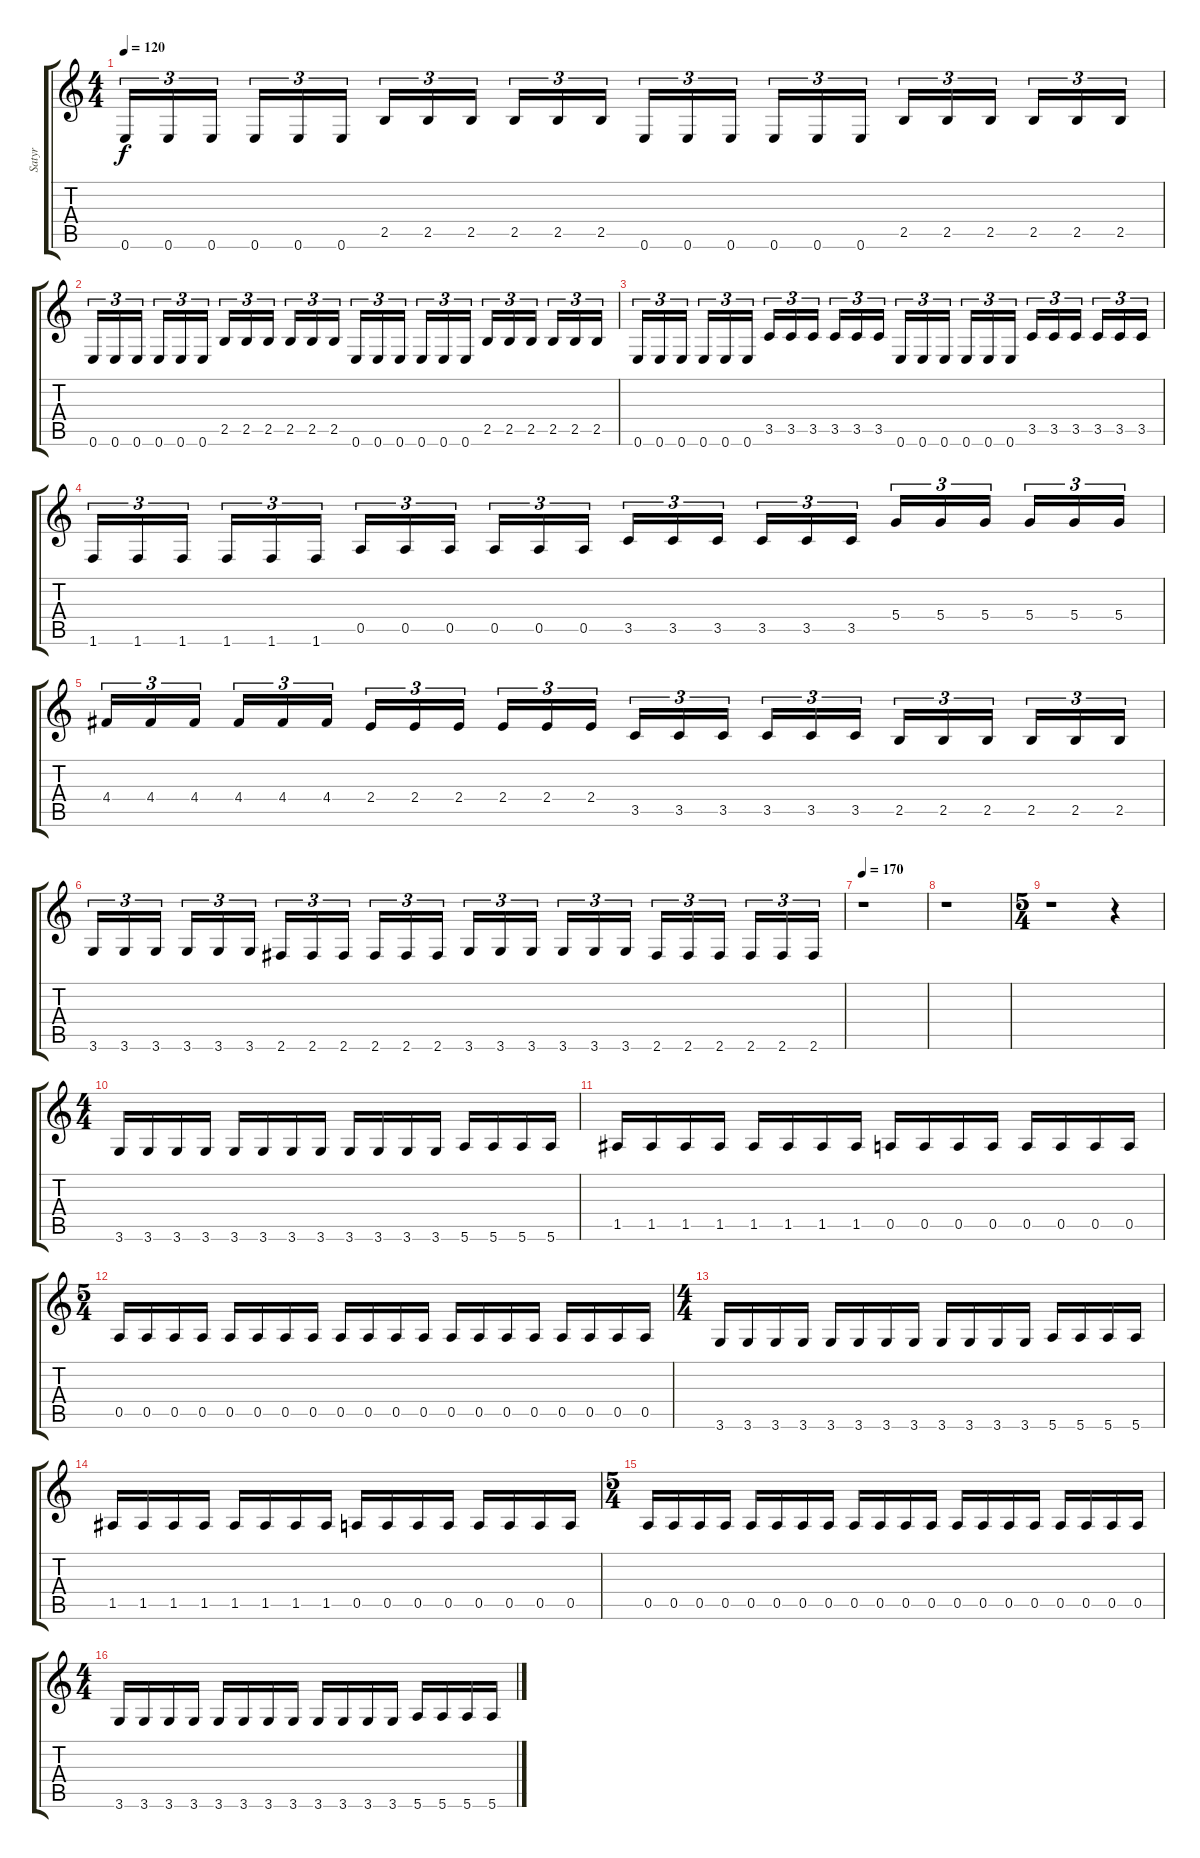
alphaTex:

\track ("Satyr" "Satyr") {instrument overdrivenguitar}
\staff {score tabs}
\tuning (E4 B3 G3 D3 A2 E2) {hide}
\ts (4 4)
\tempo 120
\clef g2
\ks c
0.6.16{tu (3 2) dy f} 0.6.16{tu (3 2)} 0.6.16{tu (3 2)} 0.6.16{tu (3 2)} 0.6.16{tu (3 2)} 0.6.16{tu (3 2)} 2.5.16{tu (3 2)} 2.5.16{tu (3 2)} 2.5.16{tu (3 2)} 2.5.16{tu (3 2)} 2.5.16{tu (3 2)} 2.5.16{tu (3 2)} 0.6.16{tu (3 2)} 0.6.16{tu (3 2)} 0.6.16{tu (3 2)} 0.6.16{tu (3 2)} 0.6.16{tu (3 2)} 0.6.16{tu (3 2)} 2.5.16{tu (3 2)} 2.5.16{tu (3 2)} 2.5.16{tu (3 2)} 2.5.16{tu (3 2)} 2.5.16{tu (3 2)} 2.5.16{tu (3 2)} |
0.6.16{tu (3 2)} 0.6.16{tu (3 2)} 0.6.16{tu (3 2)} 0.6.16{tu (3 2)} 0.6.16{tu (3 2)} 0.6.16{tu (3 2)} 2.5.16{tu (3 2)} 2.5.16{tu (3 2)} 2.5.16{tu (3 2)} 2.5.16{tu (3 2)} 2.5.16{tu (3 2)} 2.5.16{tu (3 2)} 0.6.16{tu (3 2)} 0.6.16{tu (3 2)} 0.6.16{tu (3 2)} 0.6.16{tu (3 2)} 0.6.16{tu (3 2)} 0.6.16{tu (3 2)} 2.5.16{tu (3 2)} 2.5.16{tu (3 2)} 2.5.16{tu (3 2)} 2.5.16{tu (3 2)} 2.5.16{tu (3 2)} 2.5.16{tu (3 2)} |
0.6.16{tu (3 2)} 0.6.16{tu (3 2)} 0.6.16{tu (3 2)} 0.6.16{tu (3 2)} 0.6.16{tu (3 2)} 0.6.16{tu (3 2)} 3.5.16{tu (3 2)} 3.5.16{tu (3 2)} 3.5.16{tu (3 2)} 3.5.16{tu (3 2)} 3.5.16{tu (3 2)} 3.5.16{tu (3 2)} 0.6.16{tu (3 2)} 0.6.16{tu (3 2)} 0.6.16{tu (3 2)} 0.6.16{tu (3 2)} 0.6.16{tu (3 2)} 0.6.16{tu (3 2)} 3.5.16{tu (3 2)} 3.5.16{tu (3 2)} 3.5.16{tu (3 2)} 3.5.16{tu (3 2)} 3.5.16{tu (3 2)} 3.5.16{tu (3 2)} |
1.6.16{tu (3 2)} 1.6.16{tu (3 2)} 1.6.16{tu (3 2)} 1.6.16{tu (3 2)} 1.6.16{tu (3 2)} 1.6.16{tu (3 2)} 0.5.16{tu (3 2)} 0.5.16{tu (3 2)} 0.5.16{tu (3 2)} 0.5.16{tu (3 2)} 0.5.16{tu (3 2)} 0.5.16{tu (3 2)} 3.5.16{tu (3 2)} 3.5.16{tu (3 2)} 3.5.16{tu (3 2)} 3.5.16{tu (3 2)} 3.5.16{tu (3 2)} 3.5.16{tu (3 2)} 5.4.16{tu (3 2)} 5.4.16{tu (3 2)} 5.4.16{tu (3 2)} 5.4.16{tu (3 2)} 5.4.16{tu (3 2)} 5.4.16{tu (3 2)} |
4.4.16{tu (3 2)} 4.4.16{tu (3 2)} 4.4.16{tu (3 2)} 4.4.16{tu (3 2)} 4.4.16{tu (3 2)} 4.4.16{tu (3 2)} 2.4.16{tu (3 2)} 2.4.16{tu (3 2)} 2.4.16{tu (3 2)} 2.4.16{tu (3 2)} 2.4.16{tu (3 2)} 2.4.16{tu (3 2)} 3.5.16{tu (3 2)} 3.5.16{tu (3 2)} 3.5.16{tu (3 2)} 3.5.16{tu (3 2)} 3.5.16{tu (3 2)} 3.5.16{tu (3 2)} 2.5.16{tu (3 2)} 2.5.16{tu (3 2)} 2.5.16{tu (3 2)} 2.5.16{tu (3 2)} 2.5.16{tu (3 2)} 2.5.16{tu (3 2)} |
3.6.16{tu (3 2)} 3.6.16{tu (3 2)} 3.6.16{tu (3 2)} 3.6.16{tu (3 2)} 3.6.16{tu (3 2)} 3.6.16{tu (3 2)} 2.6.16{tu (3 2)} 2.6.16{tu (3 2)} 2.6.16{tu (3 2)} 2.6.16{tu (3 2)} 2.6.16{tu (3 2)} 2.6.16{tu (3 2)} 3.6.16{tu (3 2)} 3.6.16{tu (3 2)} 3.6.16{tu (3 2)} 3.6.16{tu (3 2)} 3.6.16{tu (3 2)} 3.6.16{tu (3 2)} 2.6.16{tu (3 2)} 2.6.16{tu (3 2)} 2.6.16{tu (3 2)} 2.6.16{tu (3 2)} 2.6.16{tu (3 2)} 2.6.16{tu (3 2)} |
\tempo 170
r.1 |
r.1 |
\ts (5 4)
r.1 r.4 |
\ts (4 4)
3.6.16{balance 16} 3.6.16 3.6.16 3.6.16 3.6.16 3.6.16 3.6.16 3.6.16 3.6.16 3.6.16 3.6.16 3.6.16 5.6.16 5.6.16 5.6.16 5.6.16 |
1.5.16 1.5.16 1.5.16 1.5.16 1.5.16 1.5.16 1.5.16 1.5.16 0.5.16 0.5.16 0.5.16 0.5.16 0.5.16 0.5.16 0.5.16 0.5.16 |
\ts (5 4)
0.5.16 0.5.16 0.5.16 0.5.16 0.5.16 0.5.16 0.5.16 0.5.16 0.5.16 0.5.16 0.5.16 0.5.16 0.5.16 0.5.16 0.5.16 0.5.16 0.5.16 0.5.16 0.5.16 0.5.16 |
\ts (4 4)
3.6.16 3.6.16 3.6.16 3.6.16 3.6.16 3.6.16 3.6.16 3.6.16 3.6.16 3.6.16 3.6.16 3.6.16 5.6.16 5.6.16 5.6.16 5.6.16 |
1.5.16 1.5.16 1.5.16 1.5.16 1.5.16 1.5.16 1.5.16 1.5.16 0.5.16 0.5.16 0.5.16 0.5.16 0.5.16 0.5.16 0.5.16 0.5.16 |
\ts (5 4)
0.5.16 0.5.16 0.5.16 0.5.16 0.5.16 0.5.16 0.5.16 0.5.16 0.5.16 0.5.16 0.5.16 0.5.16 0.5.16 0.5.16 0.5.16 0.5.16 0.5.16 0.5.16 0.5.16 0.5.16 |
\ts (4 4)
3.6.16{balance 16} 3.6.16 3.6.16 3.6.16 3.6.16 3.6.16 3.6.16 3.6.16 3.6.16 3.6.16 3.6.16 3.6.16 5.6.16 5.6.16 5.6.16 5.6.16
